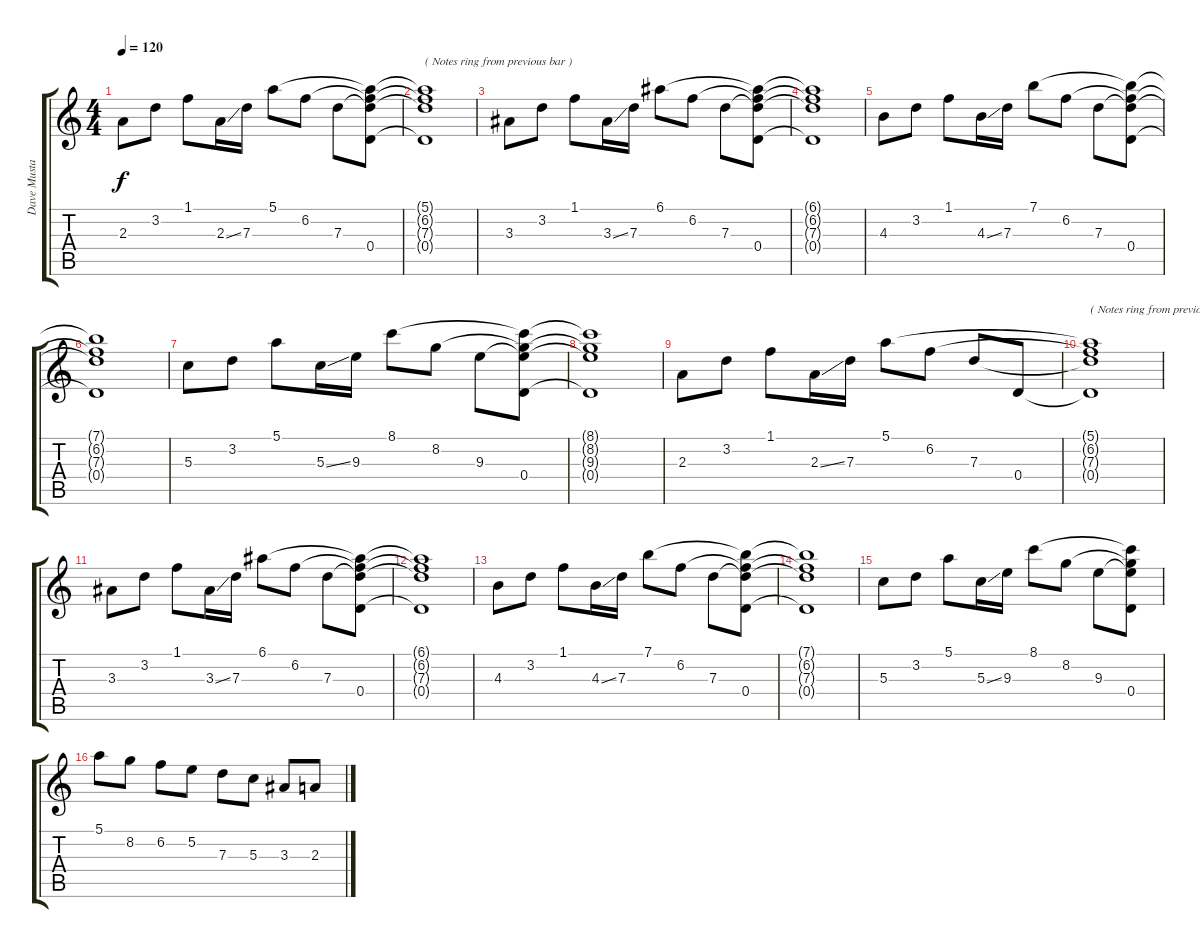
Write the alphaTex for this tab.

\track ("Dave Mustaine" "Dave Musta") {instrument distortionguitar}
\staff {score tabs}
\tuning (E4 B3 G3 D3 A2 E2) {hide}
\ts (4 4)
\tempo 120
\clef g2
\ks c
2.3.8{dy f} 3.2.8 1.1.8 2.3{ss}.16 7.3.16 5.1.8 6.2.8 7.3.8 (5.1{t} 6.2{t} 7.3{t} 0.4).8 |
(5.1{t} 6.2{t} 7.3{t} 0.4{t}).1{txt "( Notes ring from previous bar )"} |
3.3.8 3.2.8 1.1.8 3.3{ss}.16 7.3.16 6.1.8 6.2.8 7.3.8 (6.1{t} 6.2{t} 7.3{t} 0.4).8 |
(6.1{t} 6.2{t} 7.3{t} 0.4{t}).1 |
4.3.8 3.2.8 1.1.8 4.3{ss}.16 7.3.16 7.1.8 6.2.8 7.3.8 (7.1{t} 6.2{t} 7.3{t} 0.4).8 |
(7.1{t} 6.2{t} 7.3{t} 0.4{t}).1 |
5.3.8 3.2.8 5.1.8 5.3{ss}.16 9.3.16 8.1.8 8.2.8 9.3.8 (8.1{t} 8.2{t} 9.3{t} 0.4).8 |
(8.1{t} 8.2{t} 9.3{t} 0.4{t}).1 |
2.3.8 3.2.8 1.1.8 2.3{ss}.16 7.3.16 5.1.8 6.2.8 7.3.8 0.4.8 |
(5.1{t} 6.2{t} 7.3{t} 0.4{t}).1{txt "( Notes ring from previous bar )"} |
3.3.8 3.2.8 1.1.8 3.3{ss}.16 7.3.16 6.1.8 6.2.8 7.3.8 (6.1{t} 6.2{t} 7.3{t} 0.4).8 |
(6.1{t} 6.2{t} 7.3{t} 0.4{t}).1 |
4.3.8 3.2.8 1.1.8 4.3{ss}.16 7.3.16 7.1.8 6.2.8 7.3.8 (7.1{t} 6.2{t} 7.3{t} 0.4).8 |
(7.1{t} 6.2{t} 7.3{t} 0.4{t}).1 |
5.3.8 3.2.8 5.1.8 5.3{ss}.16 9.3.16 8.1.8 8.2.8 9.3.8 (8.1{t} 8.2{t} 9.3{t} 0.4).8 |
5.1.8 8.2.8 6.2.8 5.2.8 7.3.8 5.3.8 3.3.8 2.3.8
